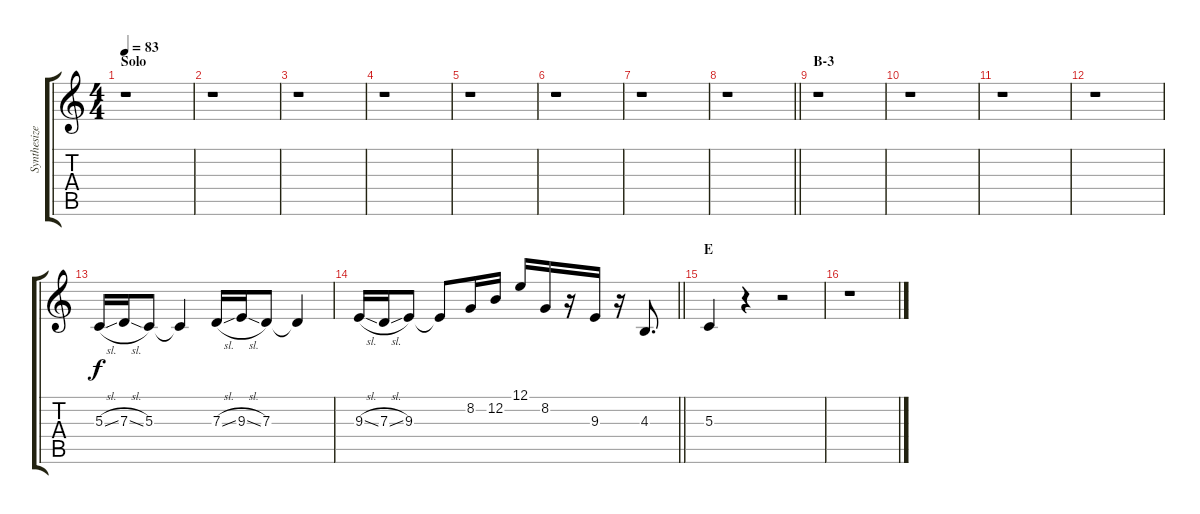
\track ("Synthesizer III" "Synthesize") {instrument ocarina}
\staff {score tabs}
\tuning (E4 B3 G3 D3 A2 E2) {hide}
\ts (4 4)
\section ("" "Solo")
\tempo 83
\clef g2
\ks c
r.1{dy f} |
r.1 |
r.1 |
r.1 |
r.1 |
r.1 |
r.1 |
\barLineRight lightlight
r.1 |
\section ("" "B-3")
r.1 |
r.1 |
r.1 |
r.1 |
5.3{sl}.16 7.3{sl}.16 5.3.8 5.3{t}.4 7.3{sl}.16 9.3{sl}.16 7.3.8 7.3{t}.4 |
\barLineRight lightlight
9.3{sl}.16 7.3{sl}.16 9.3.8 9.3{t}.8 8.2.16 12.2.16 12.1.16 8.2.16 r.16 9.3.16 r.16 4.3.8{d} |
\section ("" "E")
5.3.4 r.4 r.2 |
r.1
